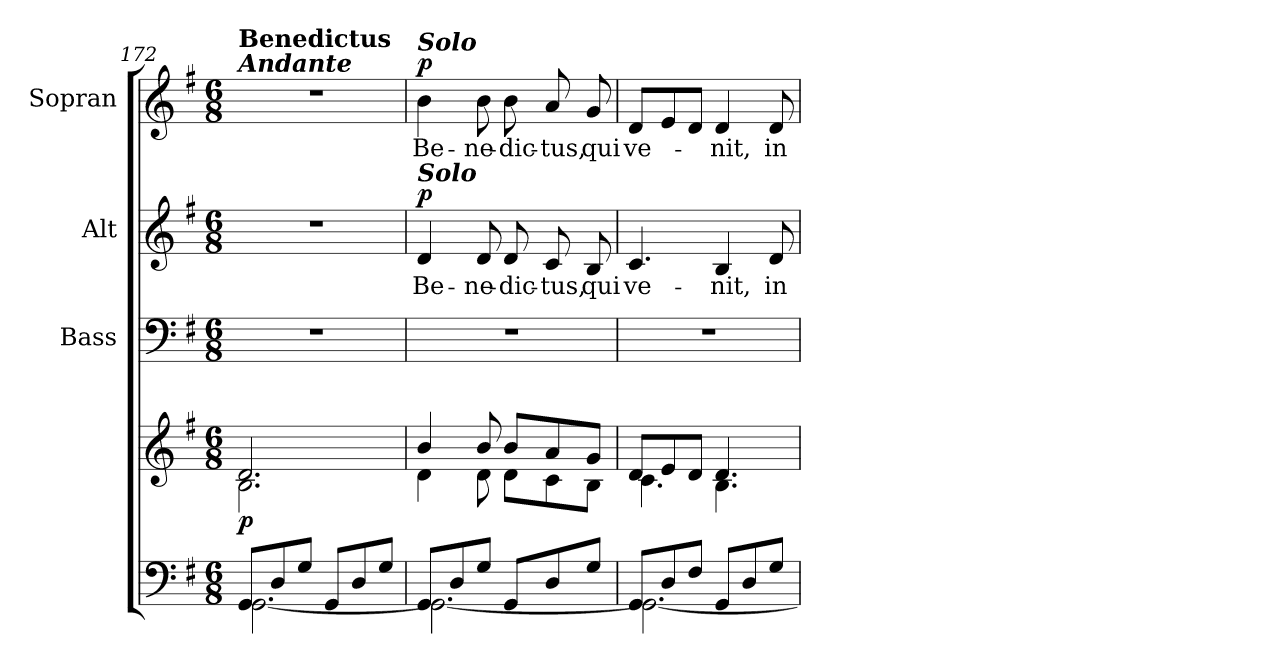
**kern	**kern	**dynam	**kern	**kern	**text	**dynam	**kern	**text	**dynam
*part4	*part4	*part4	*part3	*part2	*part2	*part2	*part1	*part1	*part1
*staff5	*staff4	*staff4/5	*staff3	*staff2	*staff2	*staff2	*staff1	*staff1	*staff1
*	*	*	*I"Bass	*I"Alt	*	*	*I"Sopran	*	*
*	*	*	*I'B.	*I'A.	*	*	*I'S.	*	*
!!LO:PB:g=z
*clefF4	*clefG2	*	*clefF4	*clefG2	*	*	*clefG2	*	*
*k[f#]	*k[f#]	*	*k[f#]	*k[f#]	*	*	*k[f#]	*	*
*G:	*G:	*	*G:	*G:	*	*	*G:	*	*
*M6/8	*M6/8	*	*M6/8	*M6/8	*	*	*M6/8	*	*
=172	=172	=172	=172	=172	=172	=172	=172	=172	=172
*^	*^	*	*	*	*	*	*	*	*
!	!	!	!	!	!	!	!	!	!LO:TX:a:Bi:t=Andante	!	!
!	!	!	!	!	!	!	!	!	!LO:TX:a:B:t=Benedictus	!	!
!	!	!	!	!LO:DY:b	!	!	!	!	!	!	!
8GG/L	[<2.GG\	2.d/	2.B\	p	2.r	2.r	.	.	2.r	.	.
8D/	.	.	.	.	.	.	.	.	.	.	.
8G/J	.	.	.	.	.	.	.	.	.	.	.
8GG/L	.	.	.	.	.	.	.	.	.	.	.
8D/	.	.	.	.	.	.	.	.	.	.	.
8G/J	.	.	.	.	.	.	.	.	.	.	.
=173	=173	=173	=173	=173	=173	=173	=173	=173	=173	=173	=173
!	!	!	!	!	!	!	!	!	!LO:TX:a:Bi:t=Solo	!	!
!	!	!	!	!	!	!LO:TX:a:Bi:t=Solo	!	!	!	!	!
!	!	!	!	!	!	!	!LO:LY:b	!LO:DY:a	!	!LO:LY:b	!LO:DY:a
8GG/L	2.GG\_	4b/	4d\	.	2.r	4d/	Be-	p	4b\	Be-	p
8D/	.	.	.	.	.	.	.	.	.	.	.
!	!	!	!	!	!	!	!LO:LY:b	!	!	!LO:LY:b	!
8G/J	.	8b/	8d\	.	.	8d/	-ne-	.	8b\	-ne-	.
!	!	!	!	!	!	!	!LO:LY:b	!	!	!LO:LY:b	!
8GG/L	.	8b/L	8d\L	.	.	8d/	-dic-	.	8b\	-dic-	.
!	!	!	!	!	!	!	!LO:LY:b	!	!	!LO:LY:b	!
8D/	.	8a/	8c\	.	.	8c/	-tus,	.	8a/	-tus,	.
!	!	!	!	!	!	!	!LO:LY:b	!	!	!LO:LY:b	!
8G/J	.	8g/J	8B\J	.	.	8B/	qui	.	8g/	qui	.
=174	=174	=174	=174	=174	=174	=174	=174	=174	=174	=174	=174
!	!	!	!	!	!	!	!LO:LY:b	!	!	!LO:LY:b	!
8GG/L	2.GG\_	8d/L	4.c\	.	2.r	4.c/	ve-	.	8d/L	ve-	.
8D/	.	8e/	.	.	.	.	.	.	8e/	.	.
8F#/J	.	8d/J	.	.	.	.	.	.	8d/J	.	.
!	!	!	!	!	!	!	!LO:LY:b	!	!	!LO:LY:b	!
8GG/L	.	4.d/	4.B\	.	.	4B/	-nit,	.	4d/	-nit,	.
8D/	.	.	.	.	.	.	.	.	.	.	.
!	!	!	!	!	!	!	!LO:LY:b	!	!	!LO:LY:b	!
8G/J	.	.	.	.	.	8d/	in	.	8d/	in	.
*v	*v	*	*	*	*	*	*	*	*	*	*
*	*v	*v	*	*	*	*	*	*	*	*
=	=	=	=	=	=	=	=	=	=
*-	*-	*-	*-	*-	*-	*-	*-	*-	*-
